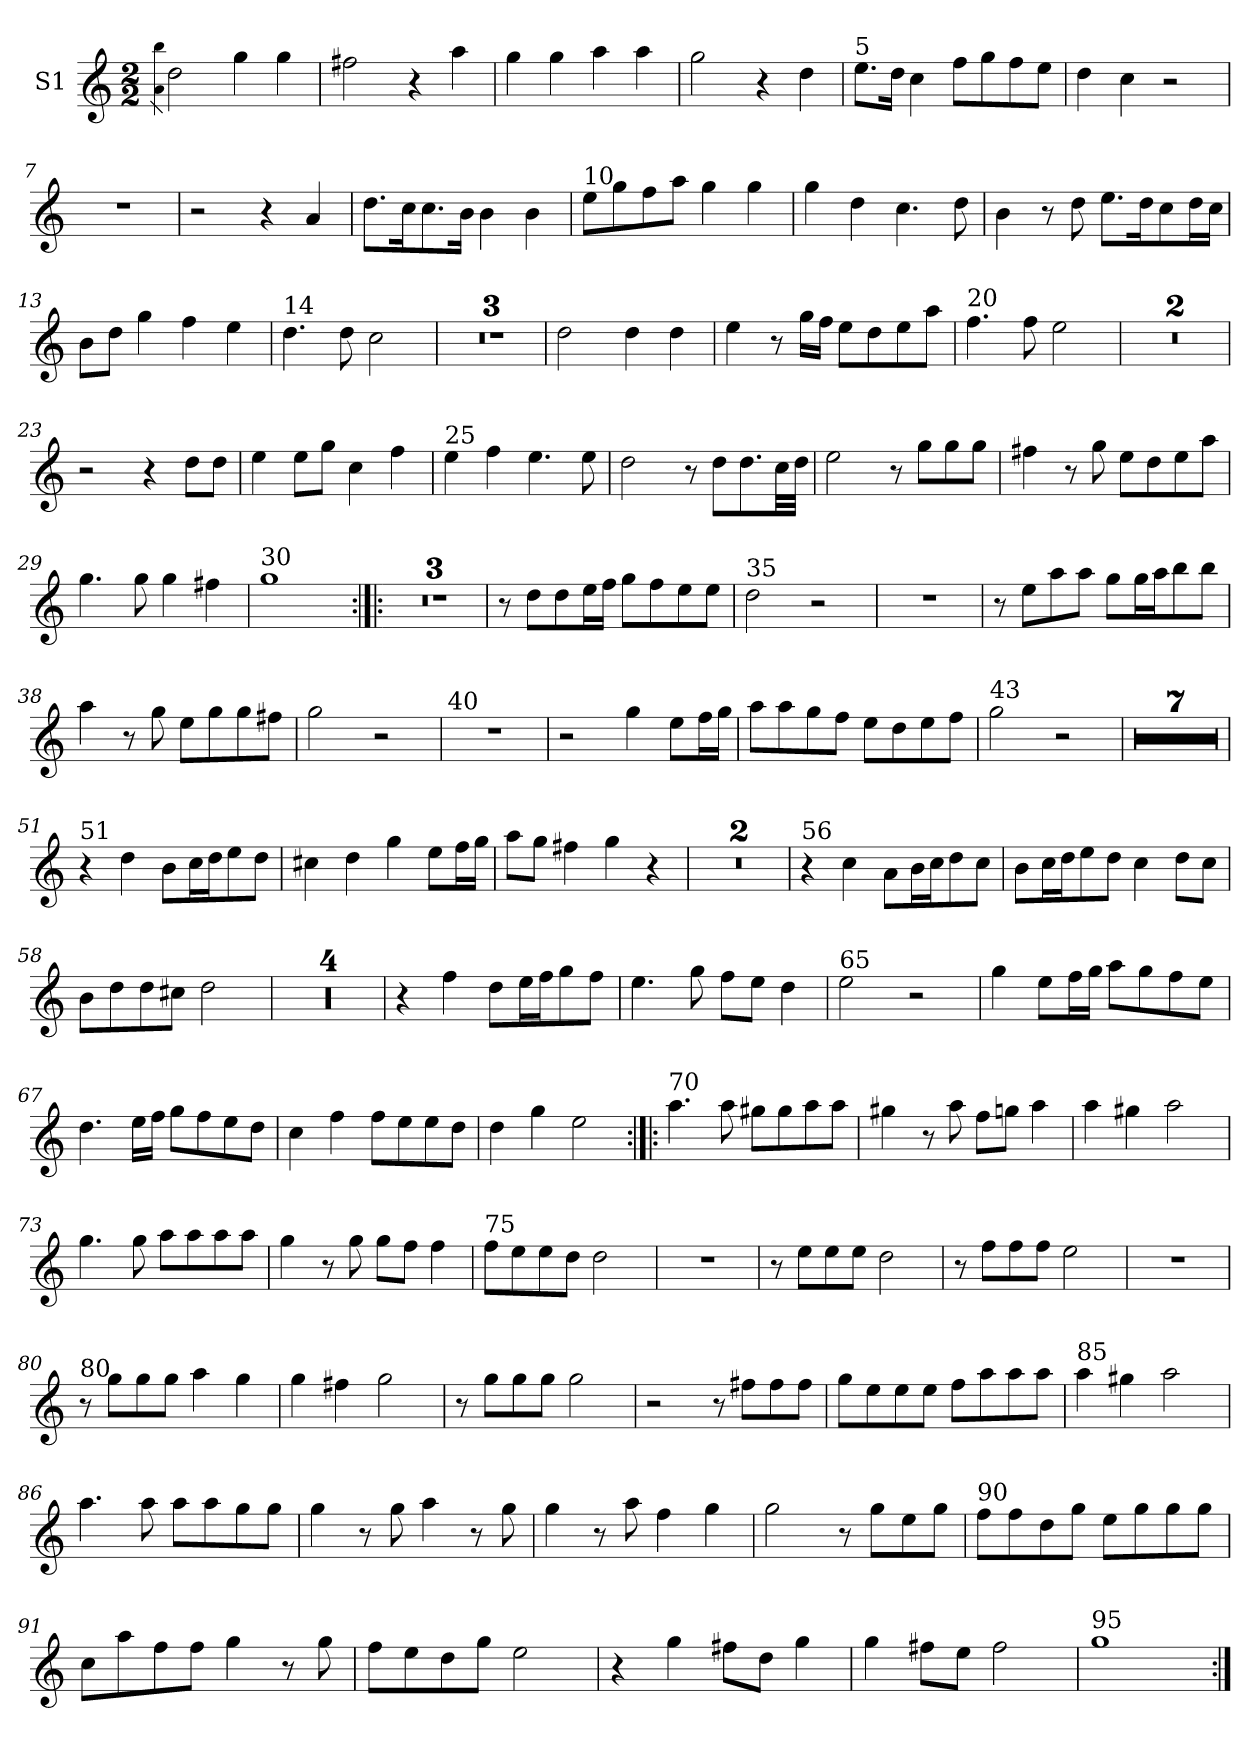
**kern
*part1
*staff1
*I"S1
*clefG2
*ITrd-7c-12
*k[]
*M2/2
=1
4qaa 4qbbb
2ddd\
4ggg\
4ggg\
=2
2fff#X\
4r
4aaa\
=3
4ggg\
4ggg\
4aaa\
4aaa\
=4
2ggg\
4r
4ddd\
=5
!LO:TX:a:t=5
8.eee\L
16ddd\Jk
4ccc\
8fff\L
8ggg\
8fff\
8eee\J
=6
4ddd\
4ccc\
2r
!!LO:LB:g=z
=7
1r
=8
2r
4r
4aa/
=9
8.ddd\L
16ccc\K
8.ccc\
16bb\Jk
4bb\
4bb\
=10
!LO:TX:a:t=10
8eee\L
8ggg\
8fff\
8aaa\J
4ggg\
4ggg\
=11
4ggg\
4ddd\
4.ccc\
8ddd\
=12
4bb\
8r
8ddd\
8.eee\L
16ddd\K
8ccc\
16ddd\L
16ccc\JJ
!!LO:LB:g=z
=13
8bb\L
8ddd\J
4ggg\
4fff\
4eee\
=14
!LO:TX:a:t=14
4.ddd\
8ddd\
2ccc\
=15
1r
=16
1r
=17
1r
=18
2ddd\
4ddd\
4ddd\
=19
4eee\
8r
16ggg\LL
16fff\JJ
8eee\L
8ddd\
8eee\
8aaa\J
=20
!LO:TX:a:t=20
4.fff\
8fff\
2eee\
!!LO:LB:g=z
=21
1r
=22
1r
!!LO:LB:g=z
=23
2r
4r
8ddd\L
8ddd\J
=24
4eee\
8eee\L
8ggg\J
4ccc\
4fff\
=25
!LO:TX:a:t=25
4eee\
4fff\
4.eee\
8eee\
=26
2ddd\
8r
8ddd\L
8.ddd\
32ccc\LL
32ddd\JJJ
=27
2eee\
8r
8ggg\L
8ggg\
8ggg\J
!!LO:LB:g=z
=28
4fff#X\
8r
8ggg\
8eee\L
8ddd\
8eee\
8aaa\J
=29
4.ggg\
8ggg\
4ggg\
4fff#X\
=30
!LO:TX:a:t=30
1ggg
=31:|!|:
1r
=32
1r
=33
1r
=34
8r
8ddd\L
8ddd\
16eee\L
16fff\JJ
8ggg\L
8fff\
8eee\
8eee\J
!!LO:LB:g=z
=35
!LO:TX:a:t=35
2ddd\
2r
!!LO:LB:g=z
=36
1r
=37
8r
8eee\L
8aaa\
8aaa\J
8ggg\L
16ggg\L
16aaa\J
8bbb\
8bbb\J
=38
4aaa\
8r
8ggg\
8eee\L
8ggg\
8ggg\
8fff#X\J
=39
2ggg\
2r
=40
!LO:TX:a:t=40
1r
=41
2r
4ggg\
8eee\L
16fff\L
16ggg\JJ
!!LO:LB:g=z
=42
8aaa\L
8aaa\
8ggg\
8fff\J
8eee\L
8ddd\
8eee\
8fff\J
=43
!LO:TX:a:t=43
2ggg\
2r
=44
1r
=45
1r
=46
1r
=47
1r
=48
1r
=49
1r
=50
1r
!!LO:LB:g=z
=51
!LO:TX:a:t=51
4r
4ddd\
8bb\L
16ccc\L
16ddd\J
8eee\
8ddd\J
=52
4ccc#X\
4ddd\
4ggg\
8eee\L
16fff\L
16ggg\JJ
!!LO:LB:g=z
=53
8aaa\L
8ggg\J
4fff#X\
4ggg\
4r
=54
1r
=55
1r
=56
!LO:TX:a:t=56
4r
4ccc\
8aa\L
16bb\L
16ccc\J
8ddd\
8ccc\J
=57
8bb\L
16ccc\L
16ddd\J
8eee\
8ddd\J
4ccc\
8ddd\L
8ccc\J
=58
8bb\L
8ddd\
8ddd\
8ccc#X\J
2ddd\
!!LO:PB:g=z
=59
1r
=60
1r
=61
1r
=62
1r
!!LO:PB:g=z
=63
4r
4fff\
8ddd\L
16eee\L
16fff\J
8ggg\
8fff\J
=64
4.eee\
8ggg\
8fff\L
8eee\J
4ddd\
=65
!LO:TX:a:t=65
2eee\
2r
=66
4ggg\
8eee\L
16fff\L
16ggg\JJ
8aaa\L
8ggg\
8fff\
8eee\J
=67
4.ddd\
16eee\LL
16fff\JJ
8ggg\L
8fff\
8eee\
8ddd\J
!!LO:LB:g=z
=68
4ccc\
4fff\
8fff\L
8eee\
8eee\
8ddd\J
=69
4ddd\
4ggg\
2eee\
=70:|!|:
!LO:TX:a:t=70
4.aaa\
8aaa\
8ggg#X\L
8ggg#\
8aaa\
8aaa\J
=71
4ggg#X\
8r
8aaa\
8fff\L
8gggn\J
4aaa\
=72
4aaa\
4ggg#X\
2aaa\
!!LO:LB:g=z
=73
4.ggg\
8ggg\
8aaa\L
8aaa\
8aaa\
8aaa\J
=74
4ggg\
8r
8ggg\
8ggg\L
8fff\J
4fff\
=75
!LO:TX:a:t=75
8fff\L
8eee\
8eee\
8ddd\J
2ddd\
=76
1r
=77
8r
8eee\L
8eee\
8eee\J
2ddd\
=78
8r
8fff\L
8fff\
8fff\J
2eee\
!!LO:LB:g=z
=79
1r
=80
!LO:TX:a:t=80
8r
8ggg\L
8ggg\
8ggg\J
4aaa\
4ggg\
=81
4ggg\
4fff#X\
2ggg\
=82
8r
8ggg\L
8ggg\
8ggg\J
2ggg\
=83
2r
8r
8fff#X\L
8fff#\
8fff#\J
=84
8ggg\L
8eee\
8eee\
8eee\J
8fff\L
8aaa\
8aaa\
8aaa\J
!!LO:LB:g=z
=85
!LO:TX:a:t=85
4aaa\
4ggg#X\
2aaa\
=86
4.aaa\
8aaa\
8aaa\L
8aaa\
8ggg\
8ggg\J
=87
4ggg\
8r
8ggg\
4aaa\
8r
8ggg\
=88
4ggg\
8r
8aaa\
4fff\
4ggg\
=89
2ggg\
8r
8ggg\L
8eee\
8ggg\J
!!LO:LB:g=z
=90
!LO:TX:a:t=90
8fff\L
8fff\
8ddd\
8ggg\J
8eee\L
8ggg\
8ggg\
8ggg\J
=91
8ccc\L
8aaa\
8fff\
8fff\J
4ggg\
8r
8ggg\
=92
8fff\L
8eee\
8ddd\
8ggg\J
2eee\
=93
4r
4ggg\
8fff#X\L
8ddd\J
4ggg\
=94
4ggg\
8fff#X\L
8eee\J
2fff#\
!!LO:LB:g=z
=95
!LO:TX:a:t=95
1ggg
=:|!
*-
